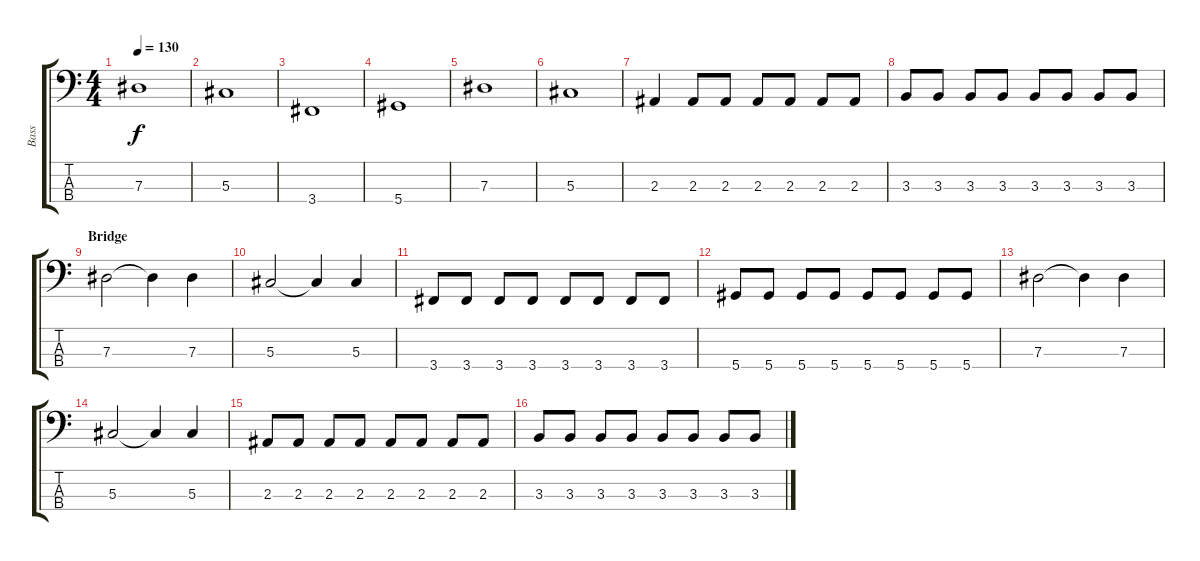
\track ("Bass" "Bass") {instrument electricbassfinger}
\staff {score tabs}
\tuning (Gb2 Db2 Ab1 Eb1) {hide}
\ts (4 4)
\tempo 130
\clef f4
\ks c
7.3.1{dy f} |
5.3.1 |
3.4.1 |
5.4.1 |
7.3.1 |
5.3.1 |
2.3.4 2.3.8 2.3.8 2.3.8 2.3.8 2.3.8 2.3.8 |
3.3.8 3.3.8 3.3.8 3.3.8 3.3.8 3.3.8 3.3.8 3.3.8 |
\section ("" "Bridge")
7.3.2 7.3{t}.4 7.3.4 |
5.3.2 5.3{t}.4 5.3.4 |
3.4.8 3.4.8 3.4.8 3.4.8 3.4.8 3.4.8 3.4.8 3.4.8 |
5.4.8 5.4.8 5.4.8 5.4.8 5.4.8 5.4.8 5.4.8 5.4.8 |
7.3.2 7.3{t}.4 7.3.4 |
5.3.2 5.3{t}.4 5.3.4 |
2.3.8 2.3.8 2.3.8 2.3.8 2.3.8 2.3.8 2.3.8 2.3.8 |
3.3.8 3.3.8 3.3.8 3.3.8 3.3.8 3.3.8 3.3.8 3.3.8
